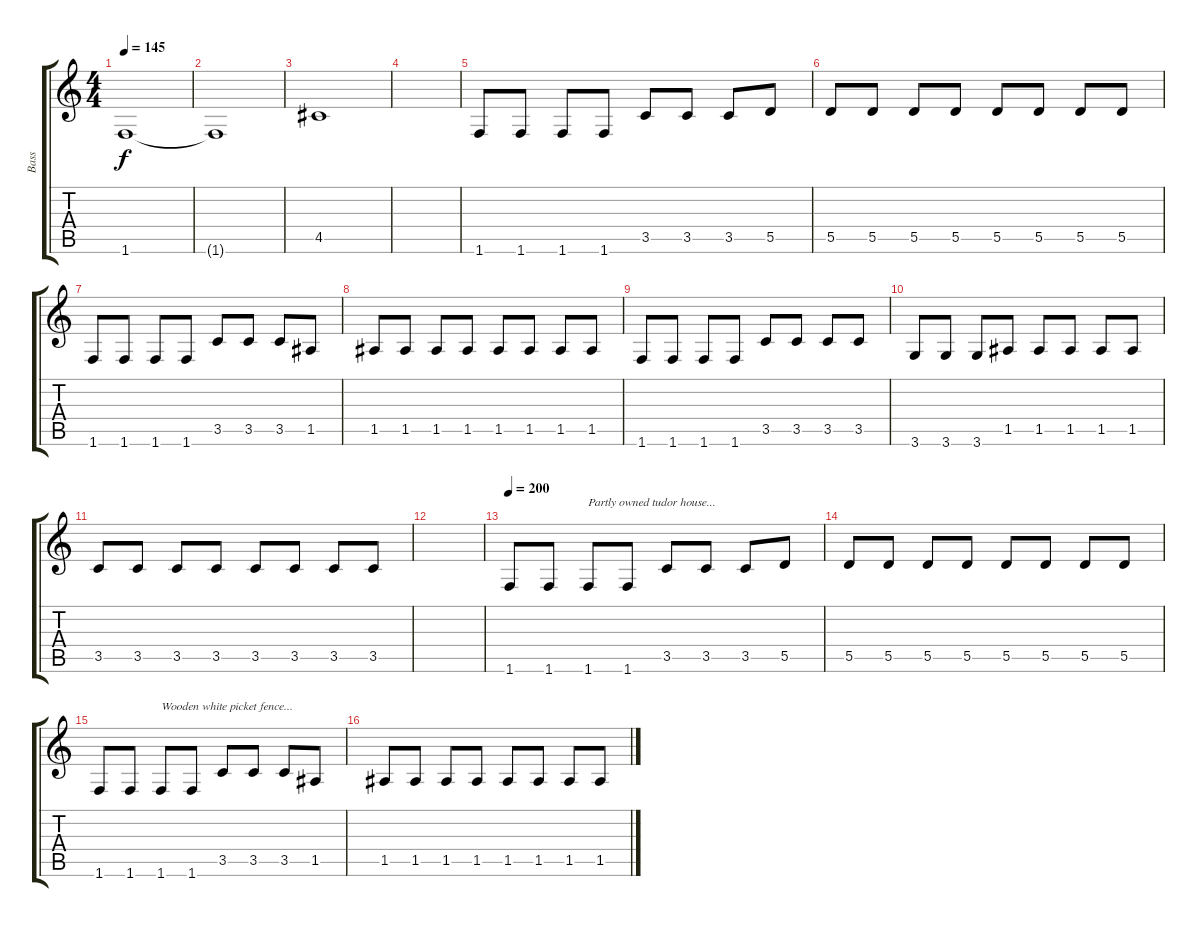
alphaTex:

\track ("Bass" "Bass") {instrument electricbassfinger}
\staff {score tabs}
\tuning (E4 B3 G3 D3 A2 E2) {hide}
\ts (4 4)
\tempo 145
\clef g2
\ks c
1.6.1{dy f} |
1.6{t}.1 |
4.5.1 |
|
1.6.8 1.6.8 1.6.8 1.6.8 3.5.8 3.5.8 3.5.8 5.5.8 |
5.5.8 5.5.8 5.5.8 5.5.8 5.5.8 5.5.8 5.5.8 5.5.8 |
1.6.8 1.6.8 1.6.8 1.6.8 3.5.8 3.5.8 3.5.8 1.5.8 |
1.5.8 1.5.8 1.5.8 1.5.8 1.5.8 1.5.8 1.5.8 1.5.8 |
1.6.8 1.6.8 1.6.8 1.6.8 3.5.8 3.5.8 3.5.8 3.5.8 |
3.6.8 3.6.8 3.6.8 1.5.8 1.5.8 1.5.8 1.5.8 1.5.8 |
3.5.8 3.5.8 3.5.8 3.5.8 3.5.8 3.5.8 3.5.8 3.5.8 |
|
\tempo 200
1.6.8 1.6.8 1.6.8{txt "Partly owned tudor house..."} 1.6.8 3.5.8 3.5.8 3.5.8 5.5.8 |
5.5.8 5.5.8 5.5.8 5.5.8 5.5.8 5.5.8 5.5.8 5.5.8 |
1.6.8 1.6.8 1.6.8{txt "Wooden white picket fence..."} 1.6.8 3.5.8 3.5.8 3.5.8 1.5.8 |
1.5.8 1.5.8 1.5.8 1.5.8 1.5.8 1.5.8 1.5.8 1.5.8
